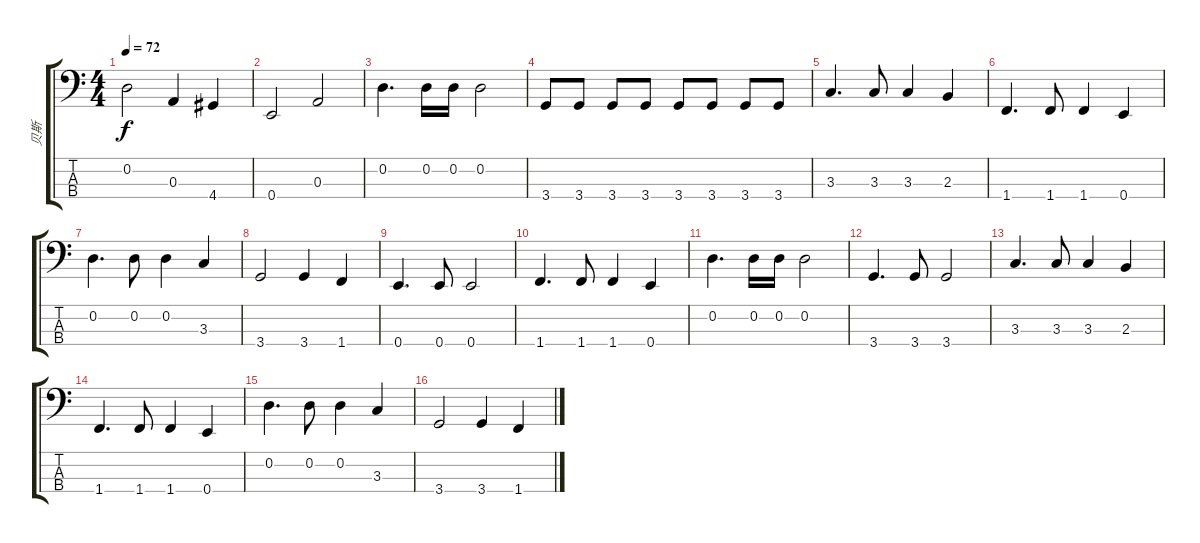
\track ("贝斯" "贝斯") {instrument electricbassfinger}
\staff {score tabs}
\tuning (G2 D2 A1 E1) {hide}
\ts (4 4)
\tempo 72
\clef f4
\ks c
0.2.2{dy f} 0.3.4 4.4.4 |
0.4.2 0.3.2 |
0.2.4{d} 0.2.16 0.2.16 0.2.2 |
3.4.8 3.4.8 3.4.8 3.4.8 3.4.8 3.4.8 3.4.8 3.4.8 |
3.3.4{d} 3.3.8 3.3.4 2.3.4 |
1.4.4{d} 1.4.8 1.4.4 0.4.4 |
0.2.4{d} 0.2.8 0.2.4 3.3.4{txt ""} |
3.4.2 3.4.4 1.4.4 |
0.4.4{d} 0.4.8 0.4.2 |
1.4.4{d} 1.4.8 1.4.4 0.4.4 |
0.2.4{d} 0.2.16 0.2.16 0.2.2 |
3.4.4{d} 3.4.8 3.4.2 |
3.3.4{d} 3.3.8 3.3.4 2.3.4 |
1.4.4{d} 1.4.8 1.4.4 0.4.4 |
0.2.4{d} 0.2.8 0.2.4 3.3.4 |
3.4.2 3.4.4 1.4.4
